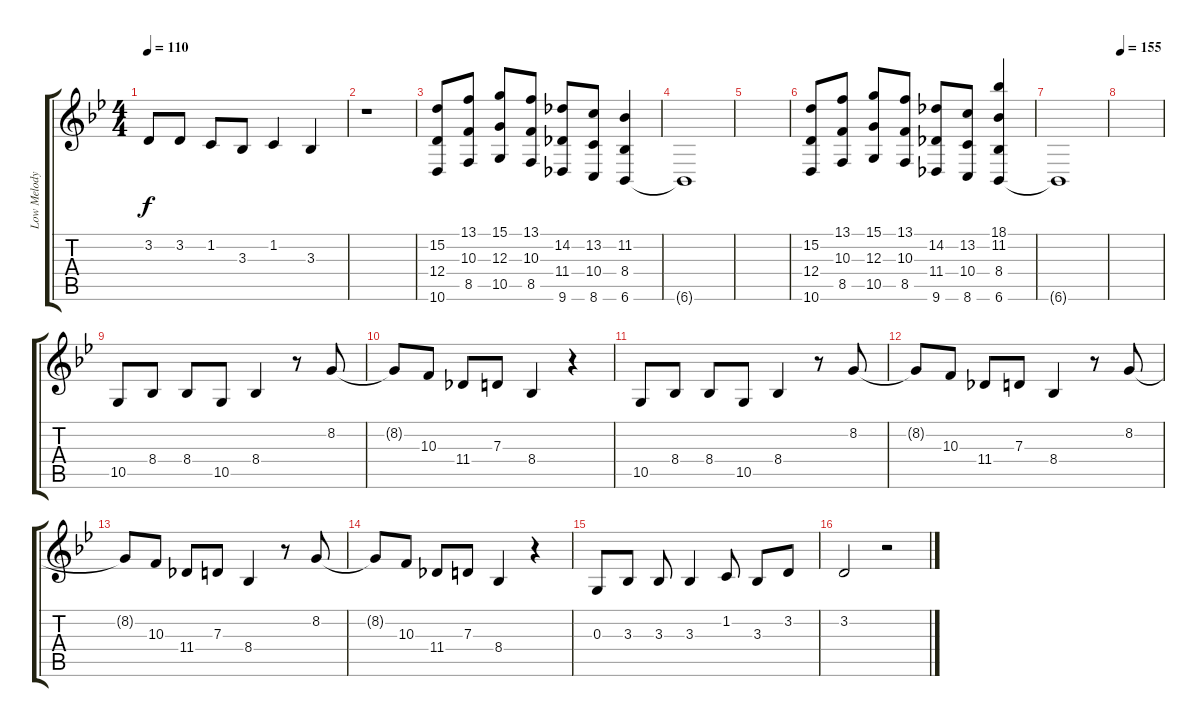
\track ("Low Melody (2nd)" "Low Melody") {instrument brasssection}
\staff {score tabs}
\tuning (E4 B3 G3 D3 A2 E2) {hide}
\ts (4 4)
\tempo 110
\clef g2
\ks bb
3.2{t}.8{dy f} 3.2.8 1.2.8 3.3.8 1.2.4 3.3.4 |
r.1 |
(15.2 12.4 10.6).8 (13.1 10.3 8.5).8 (15.1 12.3 10.5).8 (13.1 10.3 8.5).8 (14.2 11.4 9.6).8 (13.2 10.4 8.6).8 (11.2 8.4 6.6).4 |
6.6{t}.1 |
|
(15.2 12.4 10.6).8 (13.1 10.3 8.5).8 (15.1 12.3 10.5).8 (13.1 10.3 8.5).8 (14.2 11.4 9.6).8 (13.2 10.4 8.6).8 (18.1 11.2 8.4 6.6).4 |
6.6{t}.1 |
\tempo 155
|
10.5.8 8.4.8 8.4.8 10.5.8 8.4.4 r.8 8.2.8 |
8.2{t}.8 10.3.8 11.4.8 7.3.8 8.4.4 r.4 |
10.5.8 8.4.8 8.4.8 10.5.8 8.4.4 r.8 8.2.8 |
8.2{t}.8 10.3.8 11.4.8 7.3.8 8.4.4 r.8 8.2.8 |
8.2{t}.8 10.3.8 11.4.8 7.3.8 8.4.4 r.8 8.2.8 |
8.2{t}.8 10.3.8 11.4.8 7.3.8 8.4.4 r.4 |
0.3.8 3.3.8 3.3.8 3.3.4 1.2.8 3.3.8 3.2.8 |
3.2.2 r.2
